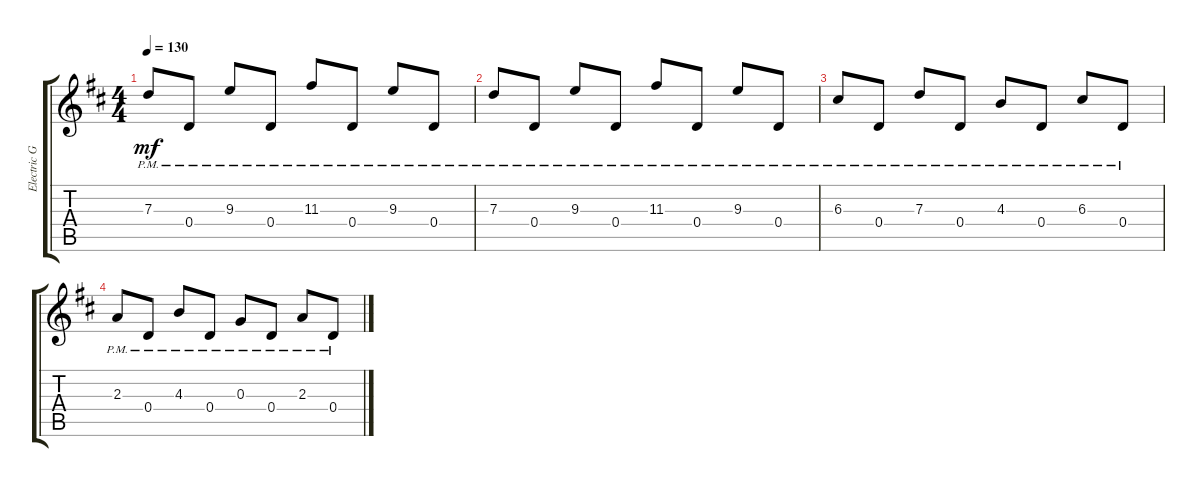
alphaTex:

\track ("Electric Guitar" "Electric G") {instrument electricguitarclean}
\staff {score tabs}
\tuning (E4 B3 G3 D3 A2 E2) {hide}
\ts (4 4)
\tempo 130
\clef g2
\ks d
7.3{pm}.8{dy mf instrument electricguitarclean} 0.4{pm}.8 9.3{pm}.8 0.4{pm}.8 11.3{pm}.8 0.4{pm}.8 9.3{pm}.8 0.4{pm}.8 |
7.3{pm}.8 0.4{pm}.8 9.3{pm}.8 0.4{pm}.8 11.3{pm}.8 0.4{pm}.8 9.3{pm}.8 0.4{pm}.8 |
6.3{pm}.8 0.4{pm}.8 7.3{pm}.8 0.4{pm}.8 4.3{pm}.8 0.4{pm}.8 6.3{pm}.8 0.4{pm}.8 |
2.3{pm}.8 0.4{pm}.8 4.3{pm}.8 0.4{pm}.8 0.3{pm}.8 0.4{pm}.8 2.3{pm}.8 0.4{pm}.8
